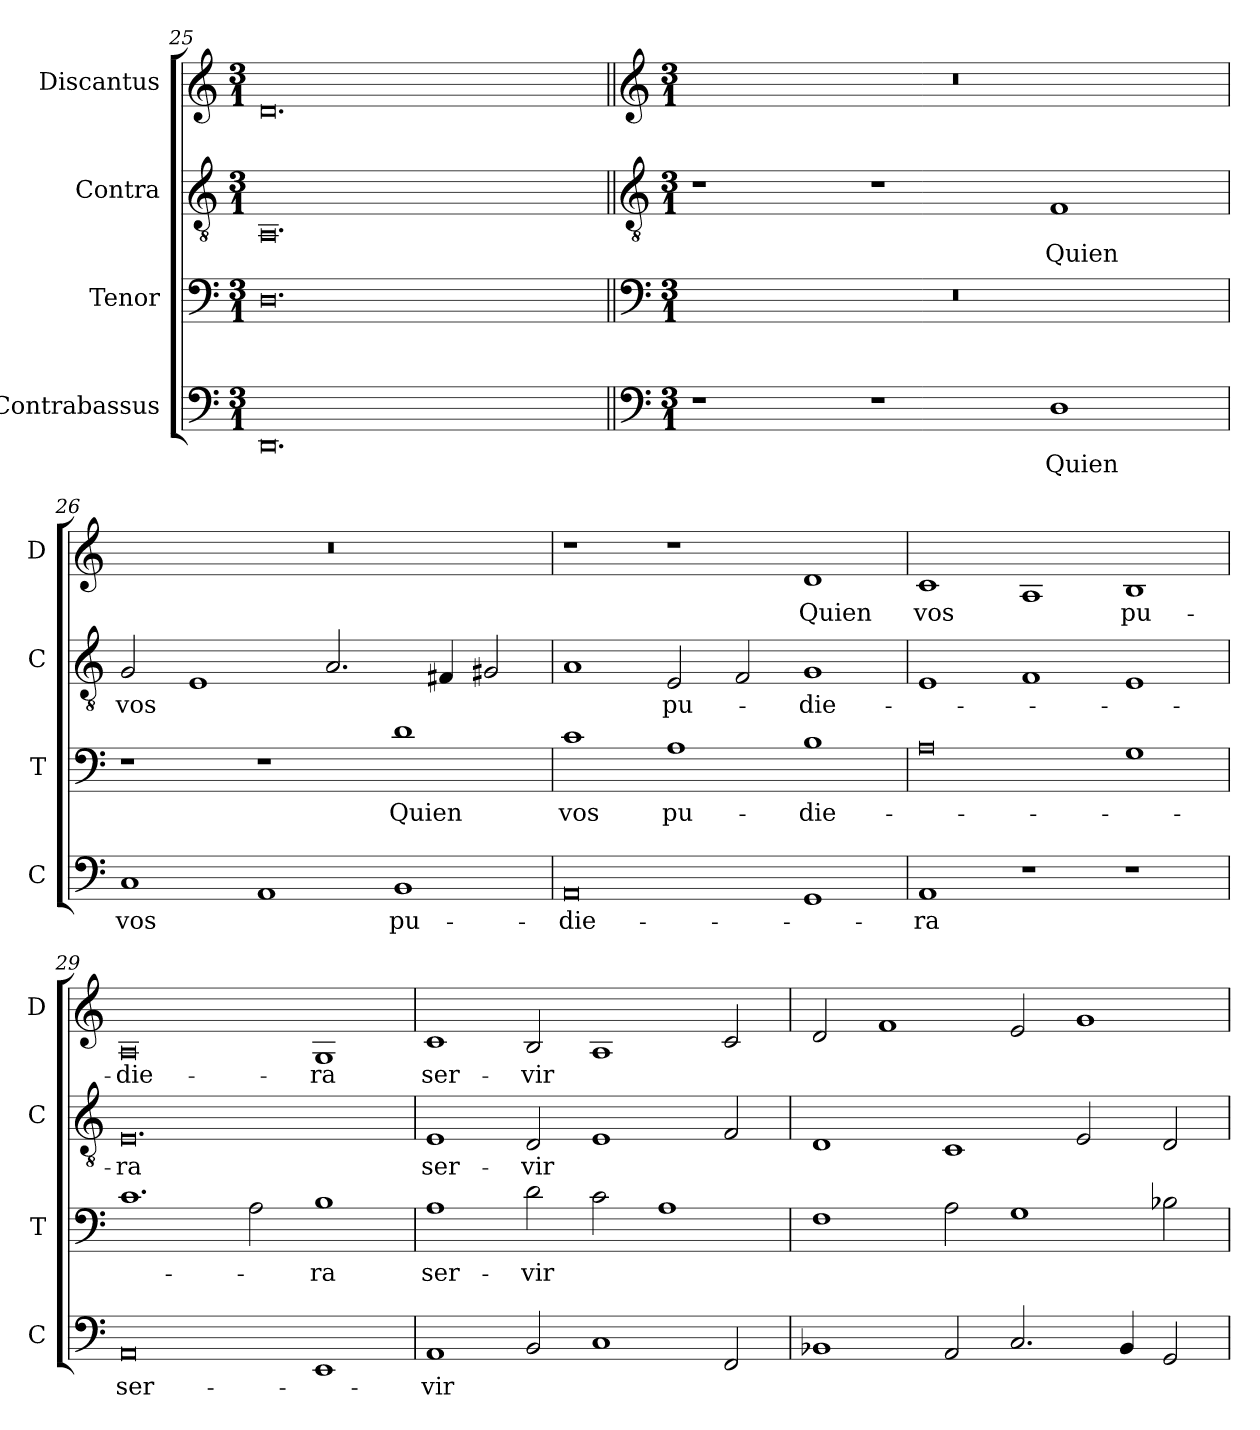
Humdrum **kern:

**kern	**text	**kern	**text	**kern	**text	**kern	**text
*part4	*part4	*part3	*part3	*part2	*part2	*part1	*part1
*staff4	*staff4	*staff3	*staff3	*staff2	*staff2	*staff1	*staff1
*I"Contrabassus	*	*I"Tenor	*	*I"Contra	*	*I"Discantus	*
*I'C	*	*I'T	*	*I'C	*	*I'D	*
*clefF4	*	*clefF4	*	*clefGv2	*	*clefG2	*
*k[]	*	*k[]	*	*k[]	*	*k[]	*
*M3/1	*	*M3/1	*	*M3/1	*	*M3/1	*
=25	=25	=25	=25	=25	=25	=25	=25
0.DD	.	0.D	.	0.AA	.	0.d	.
!!LO:LB:g=z
=||	=||	=||	=||	=||	=||	=||	=||
*clefF4	*	*clefF4	*	*clefGv2	*	*clefG2	*
*k[]	*	*k[]	*	*k[]	*	*k[]	*
*M3/1	*	*M3/1	*	*M3/1	*	*M3/1	*
1r	.	0.r	.	1r	.	0.r	.
1r	.	.	.	1r	.	.	.
1D	Quien	.	.	1F	Quien	.	.
=26	=26	=26	=26	=26	=26	=26	=26
1C	vos	1r	.	2G	vos	0.r	.
.	.	.	.	1E	.	.	.
1AA	.	1r	.	.	.	.	.
.	.	.	.	2.A	.	.	.
1BB	pu-	1d	Quien	.	.	.	.
.	.	.	.	4F#X	.	.	.
.	.	.	.	2G#X	.	.	.
=27	=27	=27	=27	=27	=27	=27	=27
0AA	-die-	1c	vos	1A	.	1r	.
.	.	1A	pu-	2E	pu-	1r	.
.	.	.	.	2F	.	.	.
1GG	.	1B	-die-	1G	-die-	1d	Quien
=28	=28	=28	=28	=28	=28	=28	=28
1AA	-ra	0A	.	1E	.	1c	vos
1r	.	.	.	1F	.	1A	.
1r	.	1G	.	1E	.	1B	pu-
=29	=29	=29	=29	=29	=29	=29	=29
0AA	ser-	1.c	.	0.E	-ra	0A	-die-
.	.	2A	.	.	.	.	.
1EE	.	1B	-ra	.	.	1G	-ra
=30	=30	=30	=30	=30	=30	=30	=30
1AA	-vir	1A	ser-	1E	ser-	1c	ser-
2BB	.	2d	-vir	2D	-vir	2B	-vir
1C	.	2c	.	1E	.	1A	.
.	.	1A	.	.	.	.	.
2FF	.	.	.	2F	.	2c	.
=31	=31	=31	=31	=31	=31	=31	=31
1BB-X	.	1F	.	1D	.	2d	.
.	.	.	.	.	.	1f	.
2AA	.	2A	.	1C	.	.	.
2.C	.	1G	.	.	.	2e	.
.	.	.	.	2E	.	1g	.
4BB-	.	.	.	.	.	.	.
2GG	.	2B-X	.	2D	.	.	.
=	=	=	=	=	=	=	=
*-	*-	*-	*-	*-	*-	*-	*-
